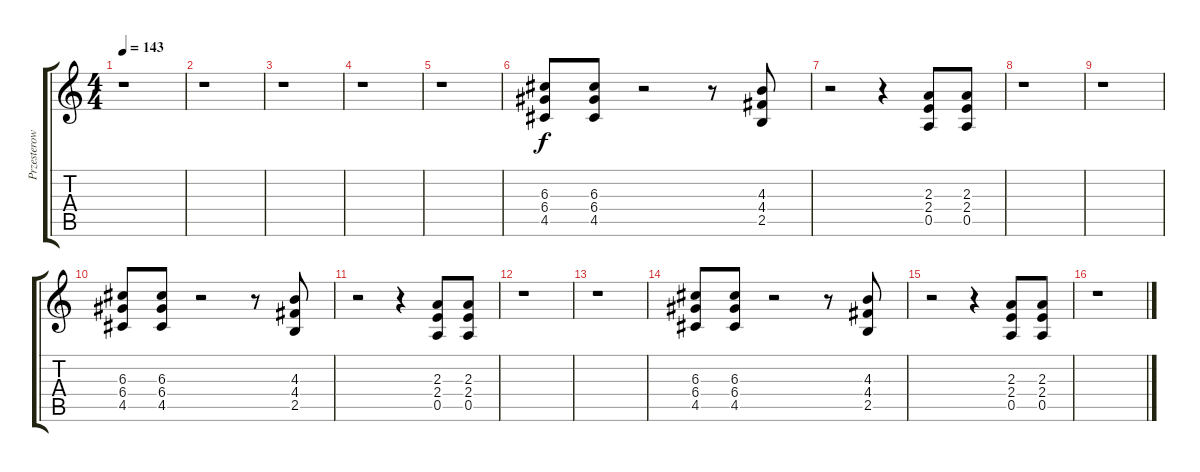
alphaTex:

\track ("Przesterowana" "Przesterow") {instrument overdrivenguitar}
\staff {score tabs}
\tuning (E4 B3 G3 D3 A2 E2) {hide}
\ts (4 4)
\tempo 143
\clef g2
\ks c
r.1{dy f} |
r.1 |
r.1 |
r.1 |
r.1 |
(6.3 6.4 4.5).8 (6.3 6.4 4.5).8 r.2 r.8 (4.3 4.4 2.5).8 |
r.2 r.4 (2.3 2.4 0.5).8 (2.3 2.4 0.5).8 |
r.1 |
r.1 |
(6.3 6.4 4.5).8 (6.3 6.4 4.5).8 r.2 r.8 (4.3 4.4 2.5).8 |
r.2 r.4 (2.3 2.4 0.5).8 (2.3 2.4 0.5).8 |
r.1 |
r.1 |
(6.3 6.4 4.5).8 (6.3 6.4 4.5).8 r.2 r.8 (4.3 4.4 2.5).8 |
r.2 r.4 (2.3 2.4 0.5).8 (2.3 2.4 0.5).8 |
r.1
